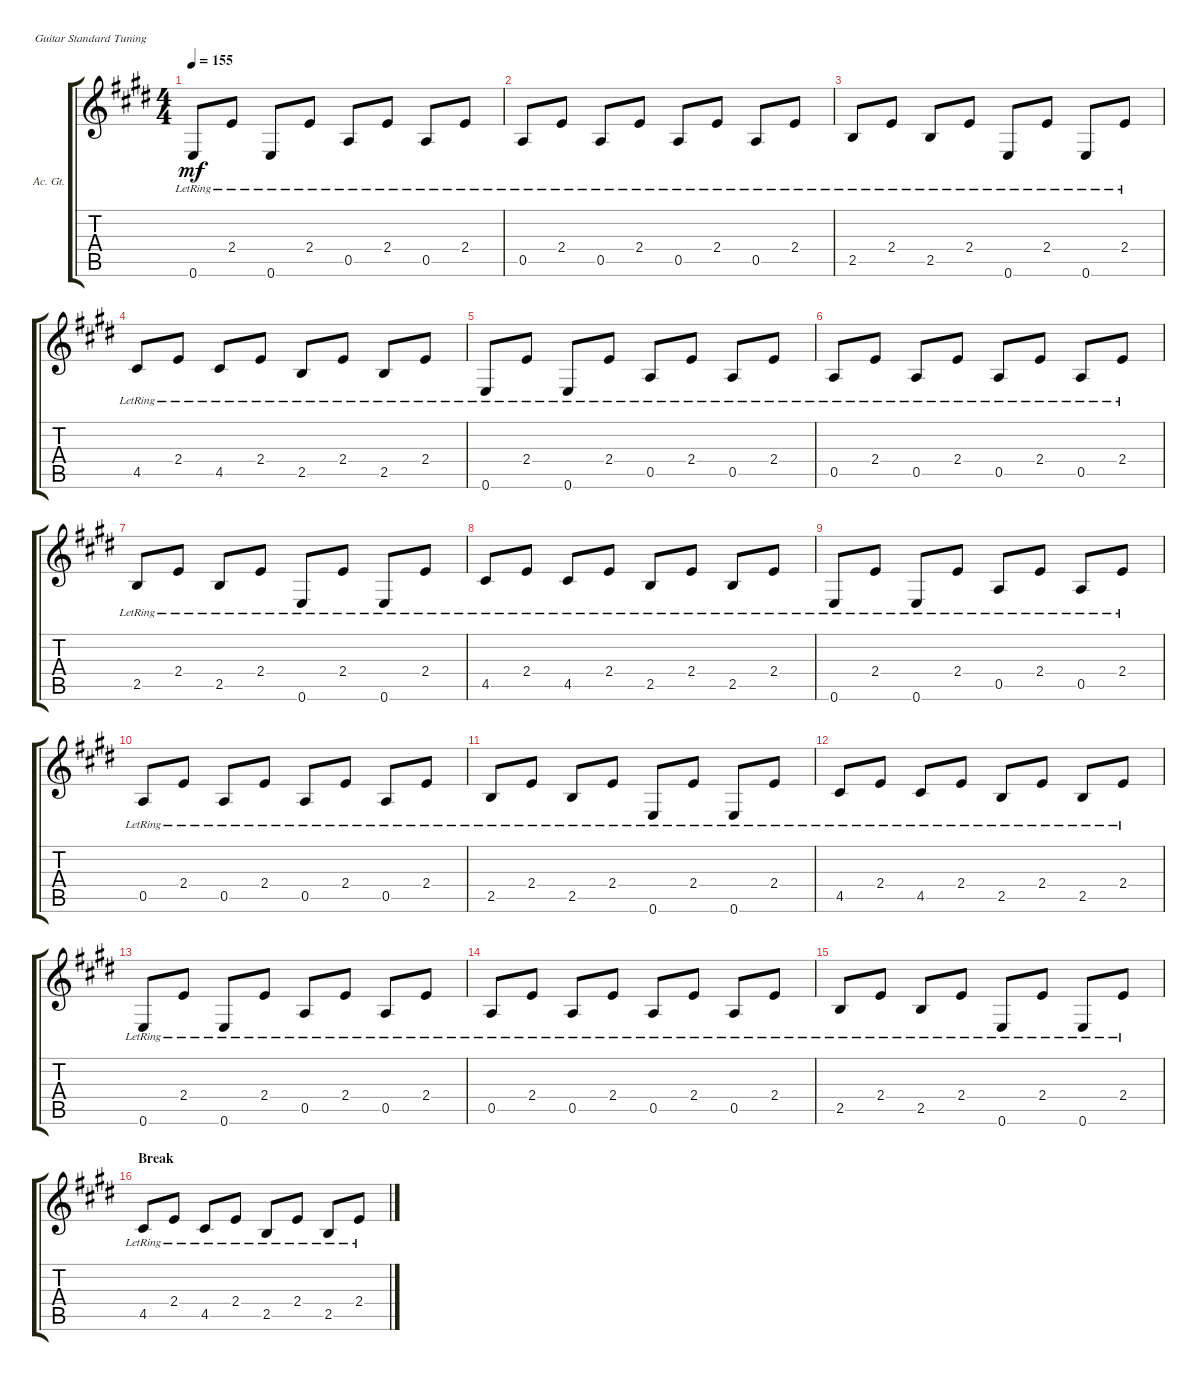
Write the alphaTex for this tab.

\defaultSystemsLayout 4
\bracketExtendMode groupsimilarinstruments
\firstSystemTrackNameOrientation horizontal
\otherSystemsTrackNameOrientation horizontal
\track ("Steel Guitar" "Ac. Gt.") {instrument acousticguitarsteel}
\staff {score tabs}
\tuning (E4 B3 G3 D3 A2 E2)
\ts (4 4)
\tempo 155
\clef g2
\scale
0.199005
\ks e
0.6{lr}.8{dy mf} 2.4{lr}.8 0.6{lr}.8 2.4{lr}.8 0.5{lr}.8 2.4{lr}.8 0.5{lr}.8 2.4{lr}.8 |
\scale
0.199005 0.5{lr}.8 2.4{lr}.8 0.5{lr}.8 2.4{lr}.8 0.5{lr}.8 2.4{lr}.8 0.5{lr}.8 2.4{lr}.8 |
\scale
0.199005 2.5{lr}.8 2.4{lr}.8 2.5{lr}.8 2.4{lr}.8 0.6{lr}.8 2.4{lr}.8 0.6{lr}.8 2.4{lr}.8 |
4.5{lr}.8 2.4{lr}.8 4.5{lr}.8 2.4{lr}.8 2.5{lr}.8 2.4{lr}.8 2.5{lr}.8 2.4{lr}.8 |
0.6{lr}.8 2.4{lr}.8 0.6{lr}.8 2.4{lr}.8 0.5{lr}.8 2.4{lr}.8 0.5{lr}.8 2.4{lr}.8 |
0.5{lr}.8 2.4{lr}.8 0.5{lr}.8 2.4{lr}.8 0.5{lr}.8 2.4{lr}.8 0.5{lr}.8 2.4{lr}.8 |
2.5{lr}.8 2.4{lr}.8 2.5{lr}.8 2.4{lr}.8 0.6{lr}.8 2.4{lr}.8 0.6{lr}.8 2.4{lr}.8 |
4.5{lr}.8 2.4{lr}.8 4.5{lr}.8 2.4{lr}.8 2.5{lr}.8 2.4{lr}.8 2.5{lr}.8 2.4{lr}.8 |
0.6{lr}.8 2.4{lr}.8 0.6{lr}.8 2.4{lr}.8 0.5{lr}.8 2.4{lr}.8 0.5{lr}.8 2.4{lr}.8 |
0.5{lr}.8 2.4{lr}.8 0.5{lr}.8 2.4{lr}.8 0.5{lr}.8 2.4{lr}.8 0.5{lr}.8 2.4{lr}.8 |
2.5{lr}.8 2.4{lr}.8 2.5{lr}.8 2.4{lr}.8 0.6{lr}.8 2.4{lr}.8 0.6{lr}.8 2.4{lr}.8 |
4.5{lr}.8 2.4{lr}.8 4.5{lr}.8 2.4{lr}.8 2.5{lr}.8 2.4{lr}.8 2.5{lr}.8 2.4{lr}.8 |
0.6{lr}.8 2.4{lr}.8 0.6{lr}.8 2.4{lr}.8 0.5{lr}.8 2.4{lr}.8 0.5{lr}.8 2.4{lr}.8 |
0.5{lr}.8 2.4{lr}.8 0.5{lr}.8 2.4{lr}.8 0.5{lr}.8 2.4{lr}.8 0.5{lr}.8 2.4{lr}.8 |
2.5{lr}.8 2.4{lr}.8 2.5{lr}.8 2.4{lr}.8 0.6{lr}.8 2.4{lr}.8 0.6{lr}.8 2.4{lr}.8 |
\section ("" "Break")
4.5{lr}.8 2.4{lr}.8 4.5{lr}.8 2.4{lr}.8 2.5{lr}.8 2.4{lr}.8 2.5{lr}.8 2.4{lr}.8
